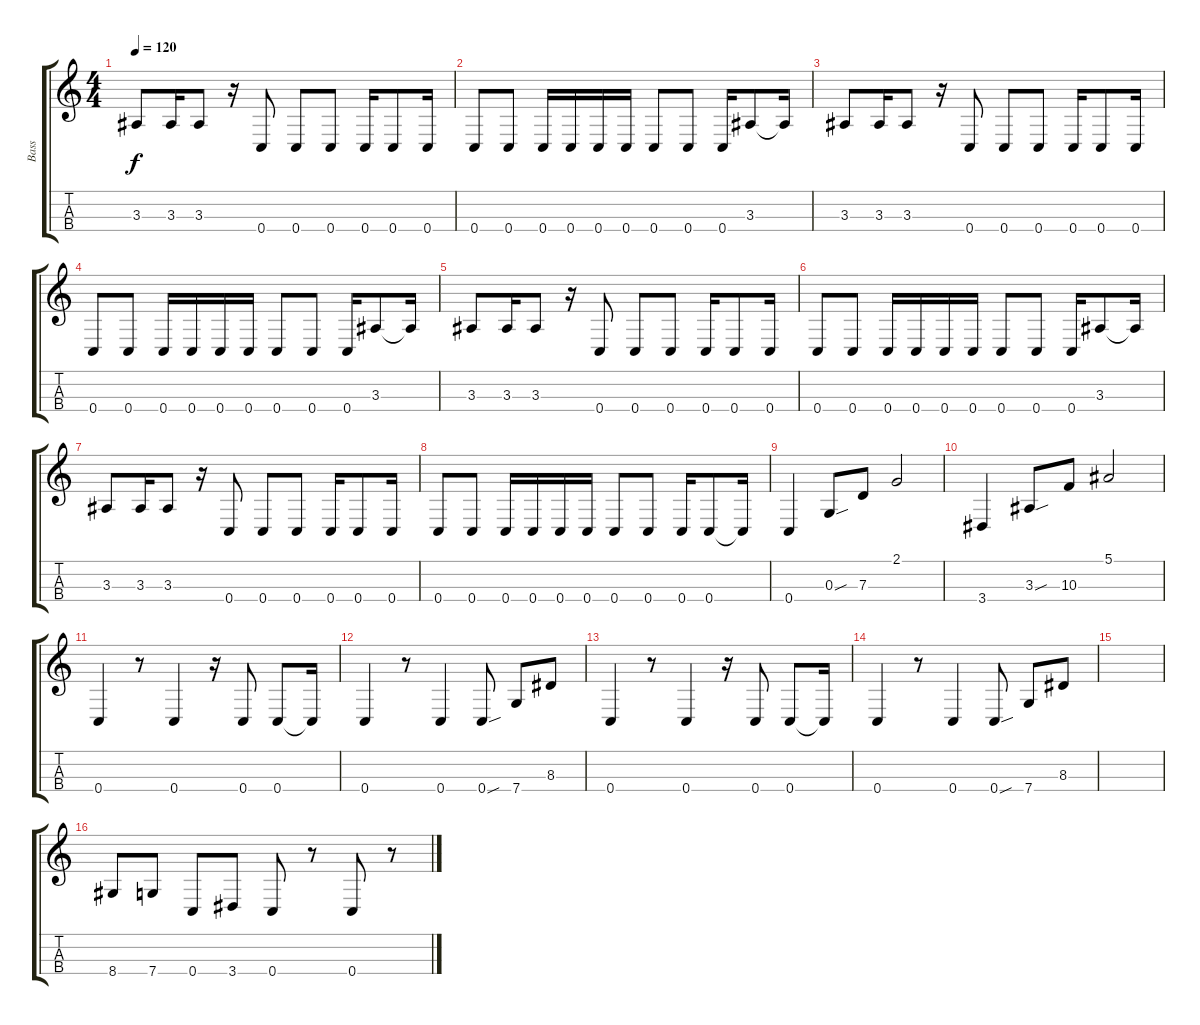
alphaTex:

\track ("Bass" "Bass") {instrument electricbassfinger}
\staff {score tabs}
\tuning (F3 C3 G2 C2) {hide}
\ts (4 4)
\tempo 120
\clef g2
\ks c
3.3.8{dy f} 3.3.16 3.3.8 r.16 0.4.8 0.4.8 0.4.8 0.4.16 0.4.8 0.4.16 |
0.4.8 0.4.8 0.4.16 0.4.16 0.4.16 0.4.16 0.4.8 0.4.8 0.4.16 3.3.8 3.3{t}.16 |
3.3.8 3.3.16 3.3.8 r.16 0.4.8 0.4.8 0.4.8 0.4.16 0.4.8 0.4.16 |
0.4.8 0.4.8 0.4.16 0.4.16 0.4.16 0.4.16 0.4.8 0.4.8 0.4.16 3.3.8 3.3{t}.16 |
3.3.8 3.3.16 3.3.8 r.16 0.4.8 0.4.8 0.4.8 0.4.16 0.4.8 0.4.16 |
0.4.8 0.4.8 0.4.16 0.4.16 0.4.16 0.4.16 0.4.8 0.4.8 0.4.16 3.3.8 3.3{t}.16 |
3.3.8 3.3.16 3.3.8 r.16 0.4.8 0.4.8 0.4.8 0.4.16 0.4.8 0.4.16 |
0.4.8 0.4.8 0.4.16 0.4.16 0.4.16 0.4.16 0.4.8 0.4.8 0.4.16 0.4.8 0.4{t}.16 |
0.4.4 0.3{sou}.8 7.3.8 2.1.2 |
3.4.4 3.3{sou}.8 10.3.8 5.1.2 |
0.4.4 r.8 0.4.4 r.16 0.4.8 0.4.8 0.4{t}.16 |
0.4.4 r.8 0.4.4 0.4{sou}.8 7.4.8 8.3.8 |
0.4.4 r.8 0.4.4 r.16 0.4.8 0.4.8 0.4{t}.16 |
0.4.4 r.8 0.4.4 0.4{sou}.8 7.4.8 8.3.8 |
|
8.4.8 7.4.8 0.4.8 3.4.8 0.4.8 r.8 0.4.8 r.8
